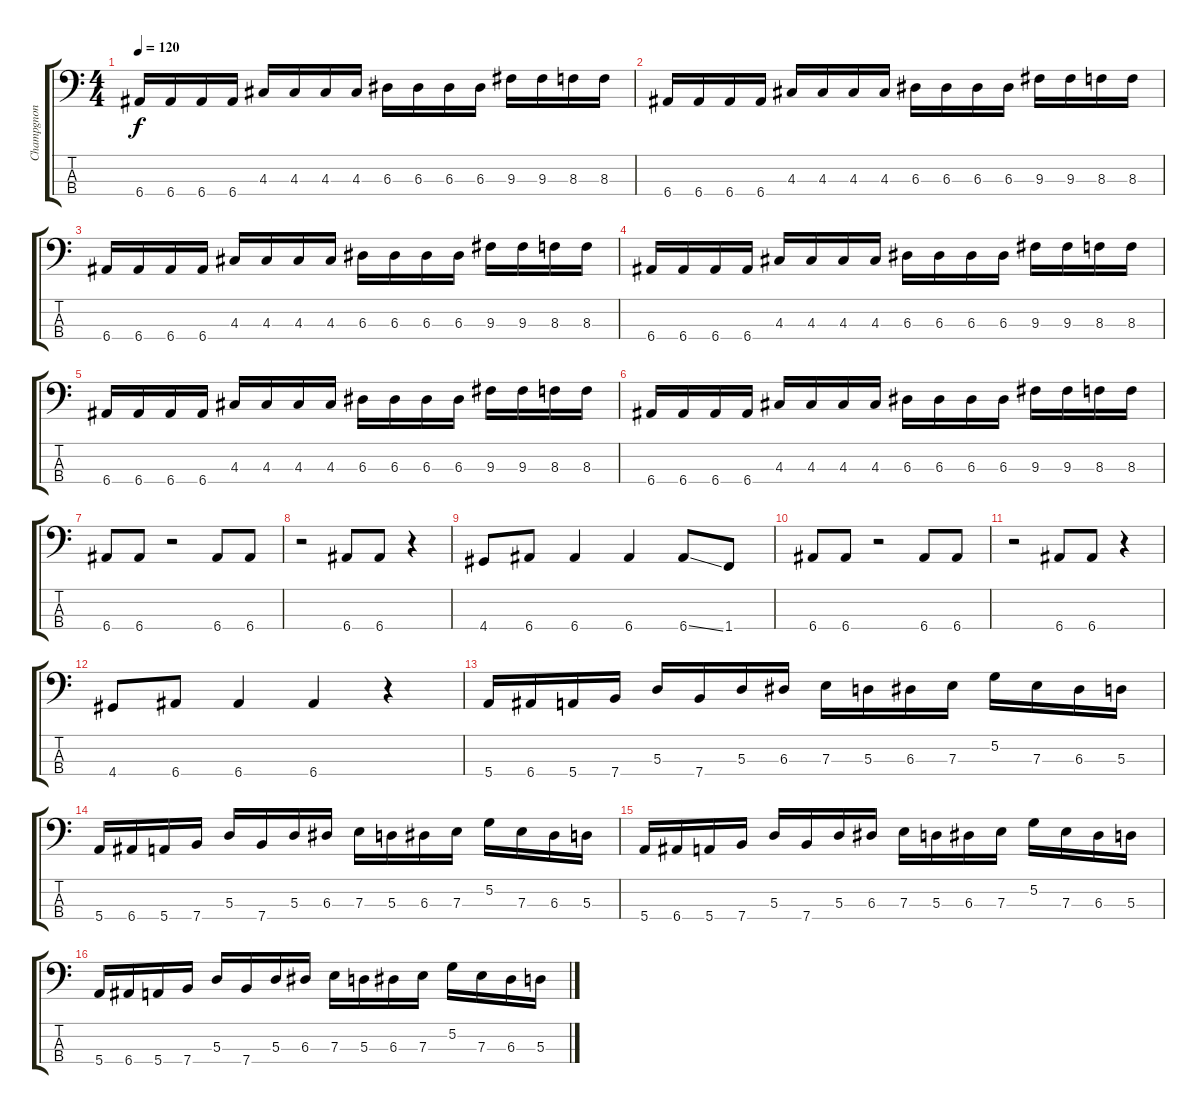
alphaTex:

\track ("Champgnon" "Champgnon") {instrument electricbassfinger}
\staff {score tabs}
\tuning (G2 D2 A1 E1) {hide}
\ts (4 4)
\tempo 120
\clef f4
\ks c
6.4.16{dy f} 6.4.16 6.4.16 6.4.16 4.3.16 4.3.16 4.3.16 4.3.16 6.3.16 6.3.16 6.3.16 6.3.16 9.3.16 9.3.16 8.3.16 8.3.16 |
6.4.16 6.4.16 6.4.16 6.4.16 4.3.16 4.3.16 4.3.16 4.3.16 6.3.16 6.3.16 6.3.16 6.3.16 9.3.16 9.3.16 8.3.16 8.3.16 |
6.4.16 6.4.16 6.4.16 6.4.16 4.3.16 4.3.16 4.3.16 4.3.16 6.3.16 6.3.16 6.3.16 6.3.16 9.3.16 9.3.16 8.3.16 8.3.16 |
6.4.16 6.4.16 6.4.16 6.4.16 4.3.16 4.3.16 4.3.16 4.3.16 6.3.16 6.3.16 6.3.16 6.3.16 9.3.16 9.3.16 8.3.16 8.3.16 |
6.4.16 6.4.16 6.4.16 6.4.16 4.3.16 4.3.16 4.3.16 4.3.16 6.3.16 6.3.16 6.3.16 6.3.16 9.3.16 9.3.16 8.3.16 8.3.16 |
6.4.16 6.4.16 6.4.16 6.4.16 4.3.16 4.3.16 4.3.16 4.3.16 6.3.16 6.3.16 6.3.16 6.3.16 9.3.16 9.3.16 8.3.16 8.3.16 |
6.4.8 6.4.8 r.2 6.4.8 6.4.8 |
r.2 6.4.8 6.4.8 r.4 |
4.4.8 6.4.8 6.4.4 6.4.4 6.4{ss}.8 1.4.8 |
6.4.8 6.4.8 r.2 6.4.8 6.4.8 |
r.2 6.4.8 6.4.8 r.4 |
4.4.8 6.4.8 6.4.4 6.4.4 r.4 |
5.4.16 6.4.16 5.4.16 7.4.16 5.3.16 7.4.16 5.3.16 6.3.16 7.3.16 5.3.16 6.3.16 7.3.16 5.2.16 7.3.16 6.3.16 5.3.16 |
5.4.16 6.4.16 5.4.16 7.4.16 5.3.16 7.4.16 5.3.16 6.3.16 7.3.16 5.3.16 6.3.16 7.3.16 5.2.16 7.3.16 6.3.16 5.3.16 |
5.4.16 6.4.16 5.4.16 7.4.16 5.3.16 7.4.16 5.3.16 6.3.16 7.3.16 5.3.16 6.3.16 7.3.16 5.2.16 7.3.16 6.3.16 5.3.16 |
5.4.16 6.4.16 5.4.16 7.4.16 5.3.16 7.4.16 5.3.16 6.3.16 7.3.16 5.3.16 6.3.16 7.3.16 5.2.16 7.3.16 6.3.16 5.3.16
